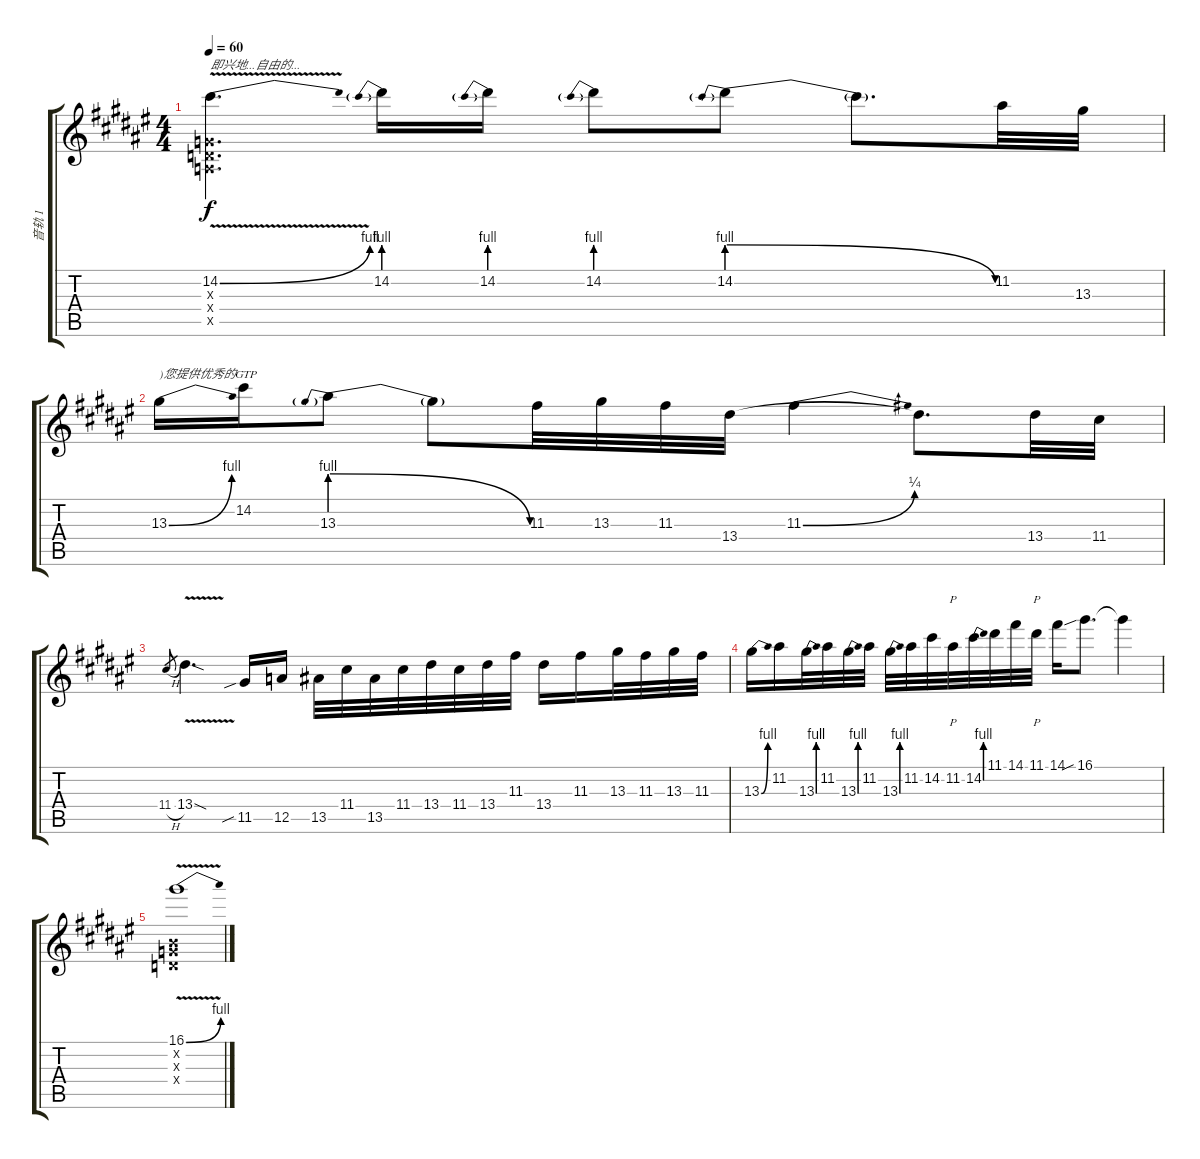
\track ("音轨 1" "音轨 1") {instrument acousticguitarsteel}
\staff {score tabs}
\tuning (E4 B3 G3 D3 A2 E2) {hide}
\ts (4 4)
\tempo 60
\clef g2
\ks f#
(14.2{be (bend 0 0 60 4) v} 0.3{x} 0.4{x} 0.5{x}).4{d txt "即兴地...自由的..." dy f} 14.2{be (prebend 0 4 60 4)}.16 14.2{be (prebend 0 4 60 4)}.16 14.2{be (prebend 0 4 60 4)}.8 14.2{be (prebendrelease 0 4 60 0)}.8 14.2{t}.8{d} 11.2.32 13.3.32 |
13.3{be (bend 0 0 60 4)}.16{txt ")您提供优秀的GTP"} 14.2.16 13.3{be (prebendrelease 0 4 60 0)}.8 13.3{t}.8 11.3.32 13.3.32 11.3.32 13.4.32 11.3{be (bend 0 0 60 1)}.4 13.4{t}.8{d} 13.4.32 11.4.32 |
11.4{h}.8{gr} 13.4{v sod}.4{d} 11.5{sib}.16 12.5.16 13.5.32 11.4.32 13.5.32 11.4.32 13.4.32 11.4.32 13.4.32 11.3.32 13.4.16 11.3.16 13.3.32 11.3.32 13.3.32 11.3.32 |
13.3{be (bend 0 0 60 4)}.16 11.2.16 13.3{be (bend 0 0 60 4)}.32 11.2.32 13.3{be (bend 0 0 60 4)}.32 11.2.32 13.3{be (bend 0 0 60 4)}.32 11.2.32 14.2.32 11.2.32{p} 14.2{be (bend 0 0 60 4)}.32 11.1.32 14.1.32 11.1.32{p} 14.1.16 16.1{sib}.8{d} 16.1{t}.4 |
(16.1{be (bend 0 0 60 4) v} 0.2{x} 0.3{x} 0.4{x}).1
